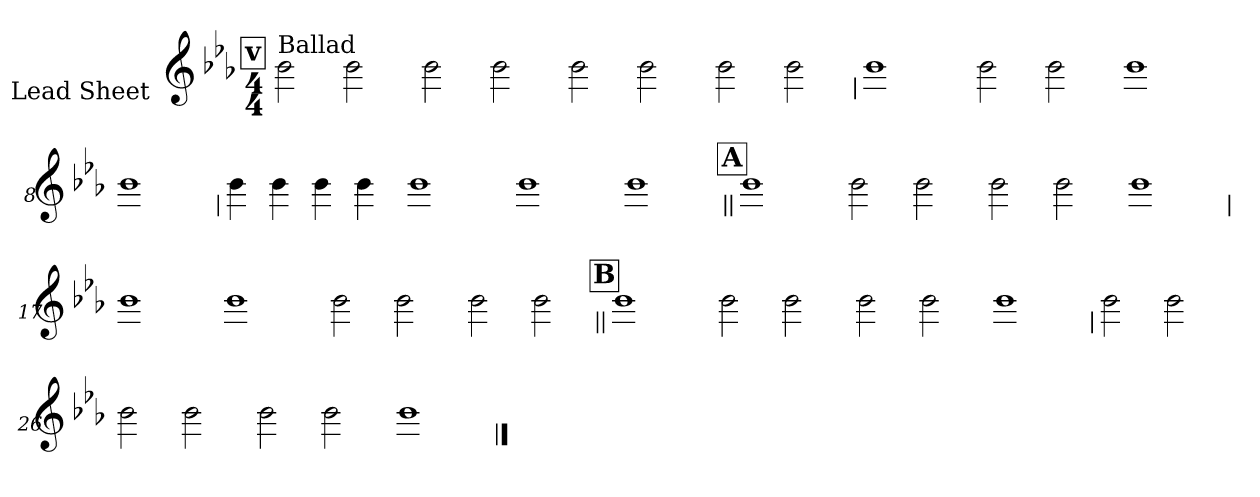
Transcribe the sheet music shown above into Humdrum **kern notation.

**kern
*part1
*staff1
*I"Lead Sheet
*stria0
*clefG2
*k[b-e-a-]
*E-:
*M4/4
!!LO:REH:place=s1:a:t=v
=1||
!LO:TX:a:t=Ballad
2b-
2b-
=2-
2b-
2b-
=3-
2b-
2b-
=4-
2b-
2b-
!!LO:LB:g=z
=5
1b-
=6-
2b-
2b-
=7-
1b-
=8-
1b-
!!LO:LB:g=z
=9
4b-
4b-
4b-
4b-
=10-
1b-
=11-
1b-
=12-
1b-
!!LO:LB:g=z
!!LO:REH:place=s1:a:t=A
=13||
1b-
=14-
2b-
2b-
=15-
2b-
2b-
=16-
1b-
!!LO:LB:g=z
=17
1b-
=18-
1b-
=19-
2b-
2b-
=20-
2b-
2b-
!!LO:LB:g=z
!!LO:REH:place=s1:a:t=B
=21||
1b-
=22-
2b-
2b-
=23-
2b-
2b-
=24-
1b-
!!LO:LB:g=z
=25
2b-
2b-
=26-
2b-
2b-
=27-
2b-
2b-
=28-
1b-
==
*-
